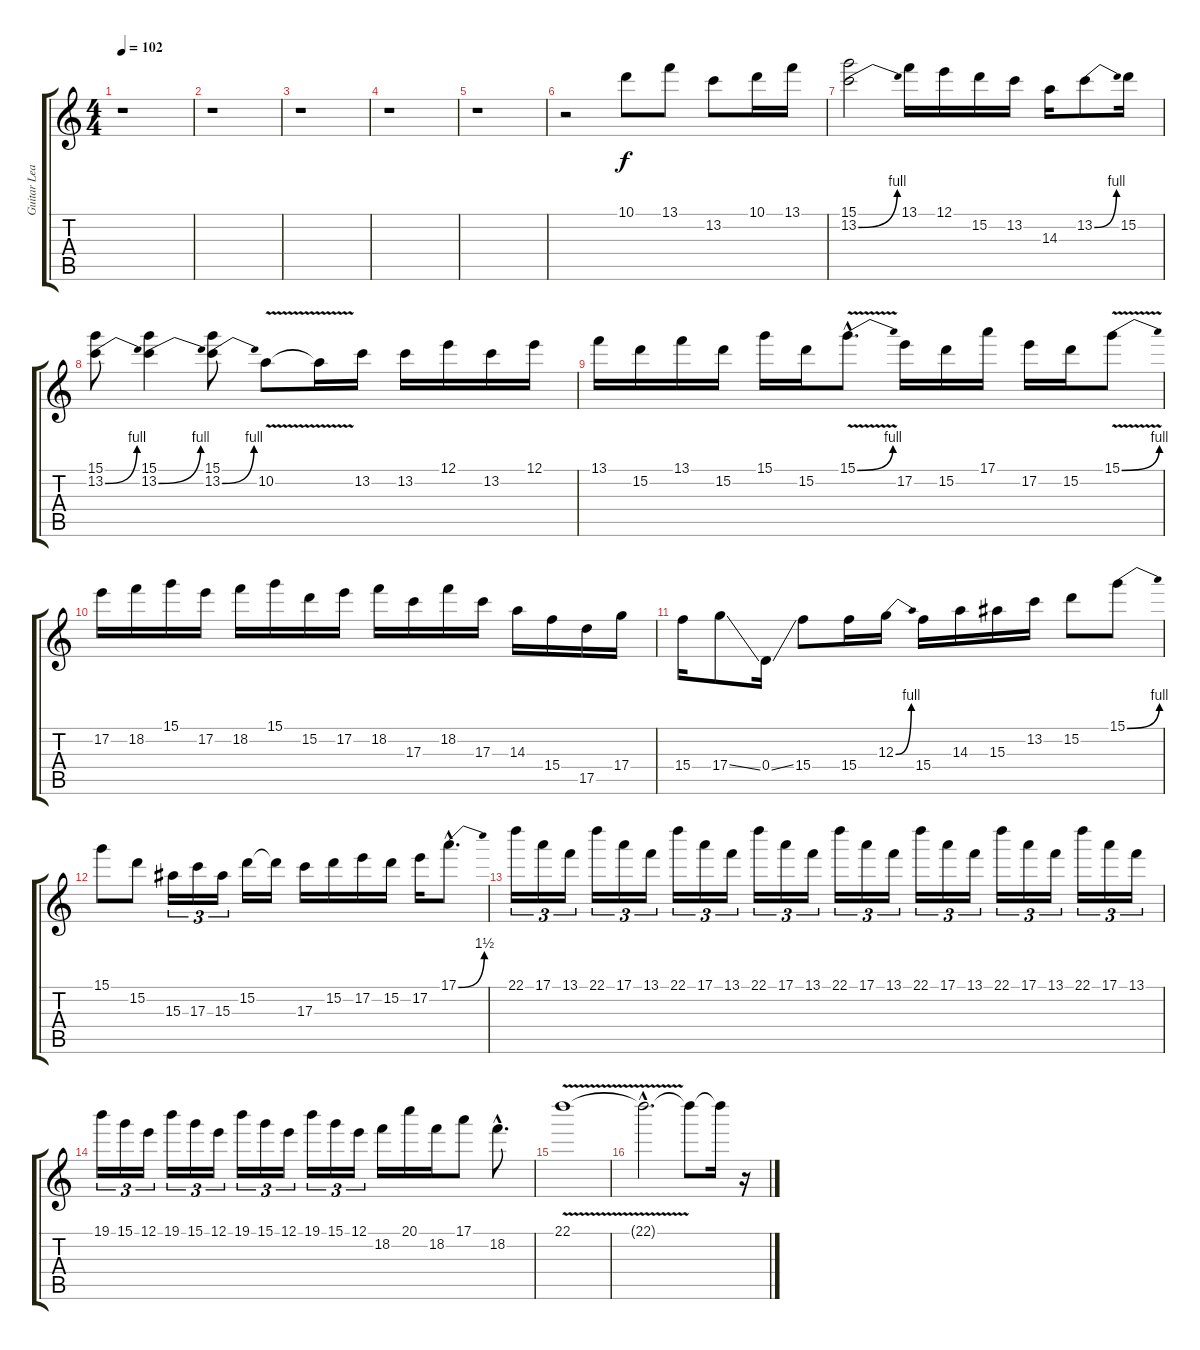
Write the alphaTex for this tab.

\track ("Guitar Lead" "Guitar Lea") {instrument overdrivenguitar}
\staff {score tabs}
\tuning (E4 B3 G3 D3 A2 E2) {hide}
\ts (4 4)
\tempo 102
\clef g2
\ks c
r.1{dy f} |
r.1 |
r.1 |
r.1 |
r.1 |
r.2 10.1.8 13.1.8 13.2.8 10.1.16 13.1.16 |
(15.1 13.2{be (bend 0 0 60 4)}).2 13.1.16 12.1.16 15.2.16 13.2.16 14.3.16 13.2{be (bend 0 0 60 4)}.8 15.2.16 |
(15.1 13.2{be (bend 0 0 60 4)}).8 (15.1 13.2{be (bend 0 0 60 4)}).4 (15.1 13.2{be (bend 0 0 60 4)}).8 10.2{v}.8 10.2{t}.16 13.2.16 13.2.16 12.1.16 13.2.16 12.1.16 |
13.1.16 15.2.16 13.1.16 15.2.16 15.1.16 15.2.16 15.1{be (bend 0 0 60 4) v hac}.8{d} 17.2.16 15.2.16 17.1.16 17.2.16 15.2.16 15.1{be (bend 0 0 60 4) v}.8 |
17.2.16 18.2.16 15.1.16 17.2.16 18.2.16 15.1.16 15.2.16 17.2.16 18.2.16 17.3.16 18.2.16 17.3.16 14.3.16 15.4.16 17.5.16 17.4.16 |
15.4.16 17.4{ss}.8 0.4{ss}.16 15.4.8 15.4.16 12.3{be (bend 0 0 60 4)}.16 15.4.16 14.3.16 15.3.16 13.2.16 15.2.8 15.1{be (bend 0 0 60 4)}.8 |
15.1.8 15.2.8 15.3.16{tu (3 2)} 17.3.16{tu (3 2)} 15.3.16{tu (3 2)} 15.2.16 15.2{t}.16 17.3.16 15.2.16 17.2.16 15.2.16 17.2.16 17.1{be (bend 0 0 60 6) hac}.8{d} |
22.1.16{tu (3 2)} 17.1.16{tu (3 2)} 13.1.16{tu (3 2)} 22.1.16{tu (3 2)} 17.1.16{tu (3 2)} 13.1.16{tu (3 2)} 22.1.16{tu (3 2)} 17.1.16{tu (3 2)} 13.1.16{tu (3 2)} 22.1.16{tu (3 2)} 17.1.16{tu (3 2)} 13.1.16{tu (3 2)} 22.1.16{tu (3 2)} 17.1.16{tu (3 2)} 13.1.16{tu (3 2)} 22.1.16{tu (3 2)} 17.1.16{tu (3 2)} 13.1.16{tu (3 2)} 22.1.16{tu (3 2)} 17.1.16{tu (3 2)} 13.1.16{tu (3 2)} 22.1.16{tu (3 2)} 17.1.16{tu (3 2)} 13.1.16{tu (3 2)} |
19.1.16{tu (3 2)} 15.1.16{tu (3 2)} 12.1.16{tu (3 2)} 19.1.16{tu (3 2)} 15.1.16{tu (3 2)} 12.1.16{tu (3 2)} 19.1.16{tu (3 2)} 15.1.16{tu (3 2)} 12.1.16{tu (3 2)} 19.1.16{tu (3 2)} 15.1.16{tu (3 2)} 12.1.16{tu (3 2)} 18.2.16 20.1.16 18.2.16 17.1.8 18.2{hac}.8{d} |
22.1{v}.1 |
22.1{hac t}.2{d} 22.1{t}.8 22.1{t}.16 r.16
